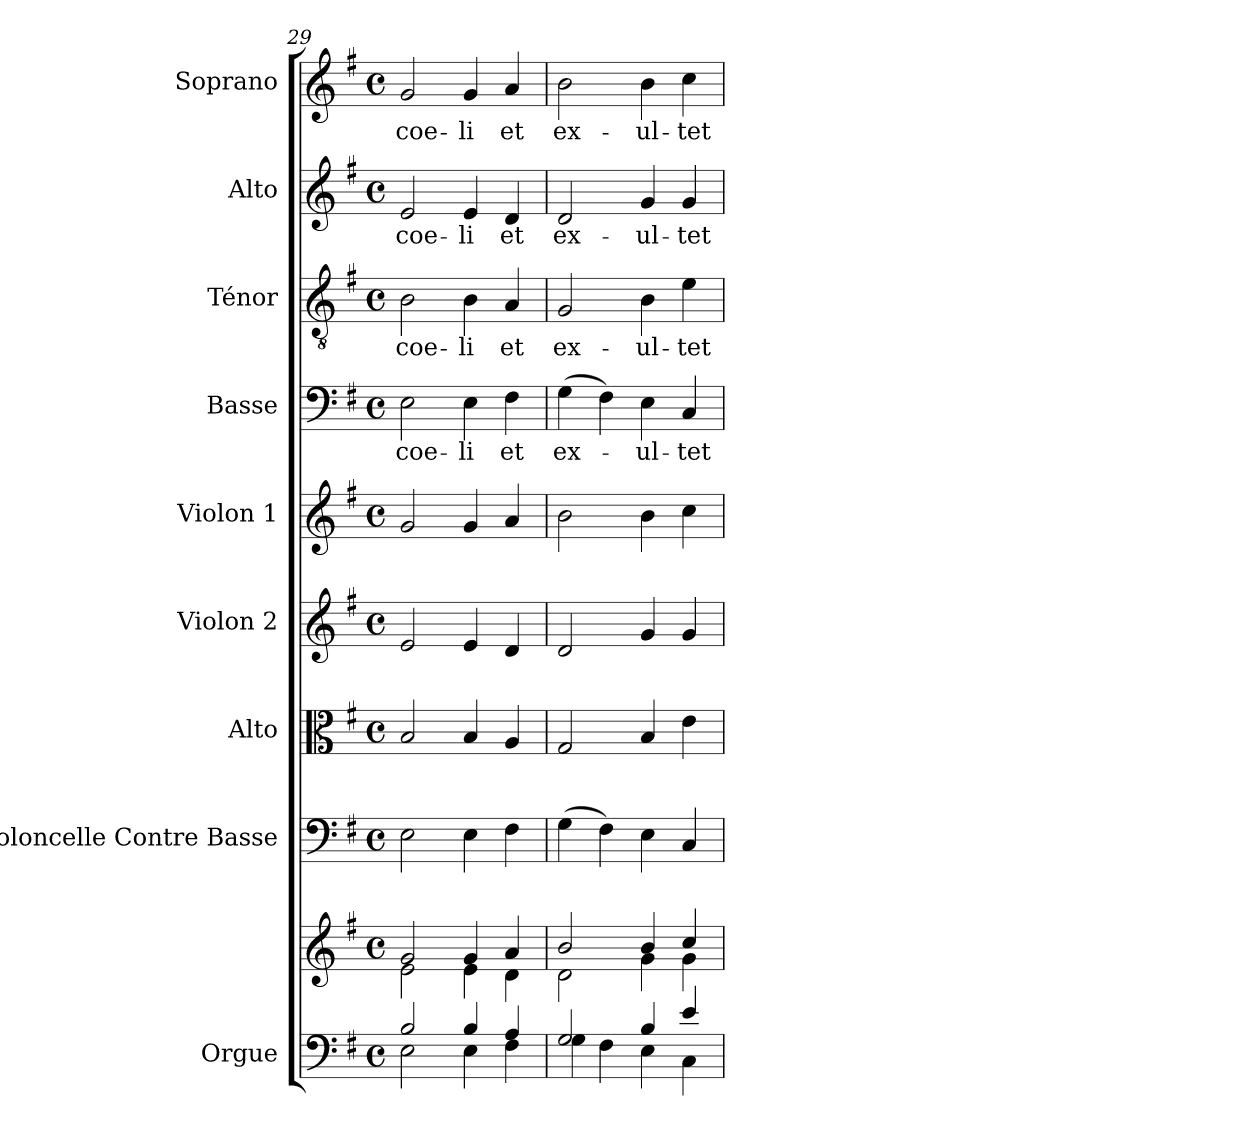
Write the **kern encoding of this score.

**kern	**kern	**kern	**kern	**kern	**kern	**kern	**text	**kern	**text	**kern	**text	**kern	**text
*part9	*part9	*part8	*part7	*part6	*part5	*part4	*part4	*part3	*part3	*part2	*part2	*part1	*part1
*staff10	*staff9	*staff8	*staff7	*staff6	*staff5	*staff4	*staff4	*staff3	*staff3	*staff2	*staff2	*staff1	*staff1
*I"Orgue	*	*I"Violoncelle Contre Basse	*I"Alto	*I"Violon 2	*I"Violon 1	*I"Basse	*	*I"Ténor	*	*I"Alto	*	*I"Soprano	*
*I'Org.	*	*I'Vlc CB	*I'Alt.	*I'Vln. 2	*I'Vln.1	*I'B.	*	*I'T.	*	*I'A.	*	*I'S.	*
*clefF4	*clefG2	*clefF4	*clefC3	*clefG2	*clefG2	*clefF4	*	*clefGv2	*	*clefG2	*	*clefG2	*
*k[f#]	*k[f#]	*k[f#]	*k[f#]	*k[f#]	*k[f#]	*k[f#]	*	*k[f#]	*	*k[f#]	*	*k[f#]	*
*G:	*G:	*G:	*G:	*G:	*G:	*G:	*	*G:	*	*G:	*	*G:	*
*M4/4	*M4/4	*M4/4	*M4/4	*M4/4	*M4/4	*M4/4	*	*M4/4	*	*M4/4	*	*M4/4	*
*met(c)	*met(c)	*met(c)	*met(c)	*met(c)	*met(c)	*met(c)	*	*met(c)	*	*met(c)	*	*met(c)	*
=29	=29	=29	=29	=29	=29	=29	=29	=29	=29	=29	=29	=29	=29
*^	*^	*	*	*	*	*	*	*	*	*	*	*	*
!	!	!	!	!	!	!	!	!	!LO:LY:b	!	!LO:LY:b	!	!LO:LY:b	!	!LO:LY:b
2B/	2E\	2g/	2e\	2E\	2B/	2e/	2g/	2E\	coe-	2B\	coe-	2e/	coe-	2g/	coe-
!	!	!	!	!	!	!	!	!	!LO:LY:b	!	!LO:LY:b	!	!LO:LY:b	!	!LO:LY:b
4B/	4E\	4g/	4e\	4E\	4B/	4e/	4g/	4E\	-li	4B\	-li	4e/	-li	4g/	-li
!	!	!	!	!	!	!	!	!	!LO:LY:b	!	!LO:LY:b	!	!LO:LY:b	!	!LO:LY:b
4A/	4F#\	4a/	4d\	4F#\	4A/	4d/	4a/	4F#\	et	4A/	et	4d/	et	4a/	et
=30	=30	=30	=30	=30	=30	=30	=30	=30	=30	=30	=30	=30	=30	=30	=30
!	!	!	!	!	!	!	!	!	!LO:LY:b	!	!LO:LY:b	!	!LO:LY:b	!	!LO:LY:b
2G/	4G\	2b/	2d\	(4G\	2G/	2d/	2b\	(4G\	ex-	2G/	ex-	2d/	ex-	2b\	ex-
.	4F#\	.	.	4F#\)	.	.	.	4F#\)	.	.	.	.	.	.	.
!	!	!	!	!	!	!	!	!	!LO:LY:b	!	!LO:LY:b	!	!LO:LY:b	!	!LO:LY:b
4B/	4E\	4b/	4g\	4E\	4B/	4g/	4b\	4E\	-ul-	4B\	-ul-	4g/	-ul-	4b\	-ul-
!	!	!	!	!	!	!	!	!	!LO:LY:b	!	!LO:LY:b	!	!LO:LY:b	!	!LO:LY:b
4e/	4C\	4cc/	4g\	4C/	4e\	4g/	4cc\	4C/	-tet	4e\	-tet	4g/	-tet	4cc\	-tet
*v	*v	*	*	*	*	*	*	*	*	*	*	*	*	*	*
*	*v	*v	*	*	*	*	*	*	*	*	*	*	*	*
=	=	=	=	=	=	=	=	=	=	=	=	=	=
*-	*-	*-	*-	*-	*-	*-	*-	*-	*-	*-	*-	*-	*-
